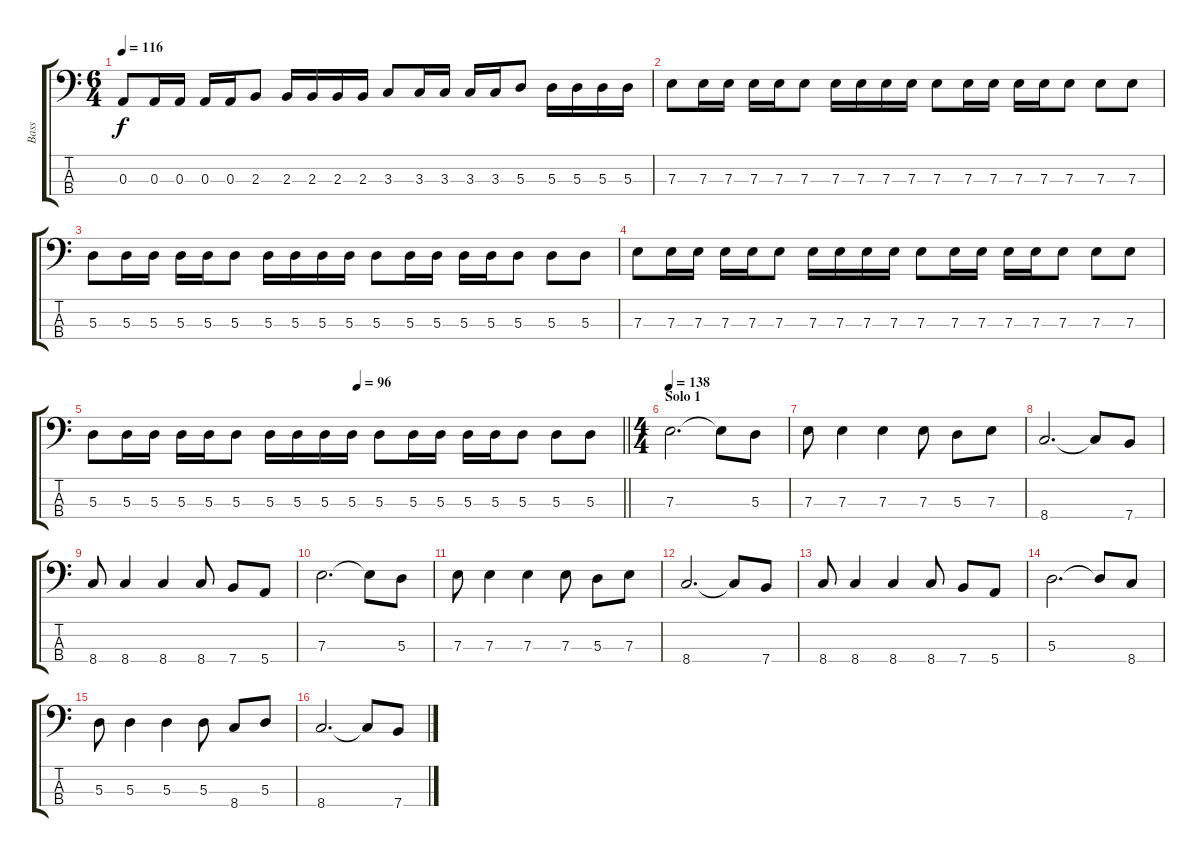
\track ("Bass" "Bass") {instrument electricbassfinger}
\staff {score tabs}
\tuning (G2 D2 A1 E1) {hide}
\ts (6 4)
\tempo 116
\clef f4
\ks c
0.3.8{dy f} 0.3.16 0.3.16 0.3.16 0.3.16 2.3.8 2.3.16 2.3.16 2.3.16 2.3.16 3.3.8 3.3.16 3.3.16 3.3.16 3.3.16 5.3.8 5.3.16 5.3.16 5.3.16 5.3.16 |
7.3.8 7.3.16 7.3.16 7.3.16 7.3.16 7.3.8 7.3.16 7.3.16 7.3.16 7.3.16 7.3.8 7.3.16 7.3.16 7.3.16 7.3.16 7.3.8 7.3.8 7.3.8 |
5.3.8 5.3.16 5.3.16 5.3.16 5.3.16 5.3.8 5.3.16 5.3.16 5.3.16 5.3.16 5.3.8 5.3.16 5.3.16 5.3.16 5.3.16 5.3.8 5.3.8 5.3.8 |
7.3.8 7.3.16 7.3.16 7.3.16 7.3.16 7.3.8 7.3.16 7.3.16 7.3.16 7.3.16 7.3.8 7.3.16 7.3.16 7.3.16 7.3.16 7.3.8 7.3.8 7.3.8 |
\tempo (96 0.5)
\barLineRight lightlight
5.3.8 5.3.16 5.3.16 5.3.16 5.3.16 5.3.8 5.3.16 5.3.16 5.3.16 5.3.16 5.3.8 5.3.16 5.3.16 5.3.16 5.3.16 5.3.8 5.3.8 5.3.8 |
\ts (4 4)
\section ("" "Solo 1")
\tempo 138
7.3.2{d} 7.3{t}.8 5.3.8 |
7.3.8 7.3.4 7.3.4 7.3.8 5.3.8 7.3.8 |
8.4.2{d} 8.4{t}.8 7.4.8 |
8.4.8 8.4.4 8.4.4 8.4.8 7.4.8 5.4.8 |
7.3.2{d} 7.3{t}.8 5.3.8 |
7.3.8 7.3.4 7.3.4 7.3.8 5.3.8 7.3.8 |
8.4.2{d} 8.4{t}.8 7.4.8 |
8.4.8 8.4.4 8.4.4 8.4.8 7.4.8 5.4.8 |
5.3.2{d} 5.3{t}.8 8.4.8 |
5.3.8 5.3.4 5.3.4 5.3.8 8.4.8 5.3.8 |
8.4.2{d} 8.4{t}.8 7.4.8
